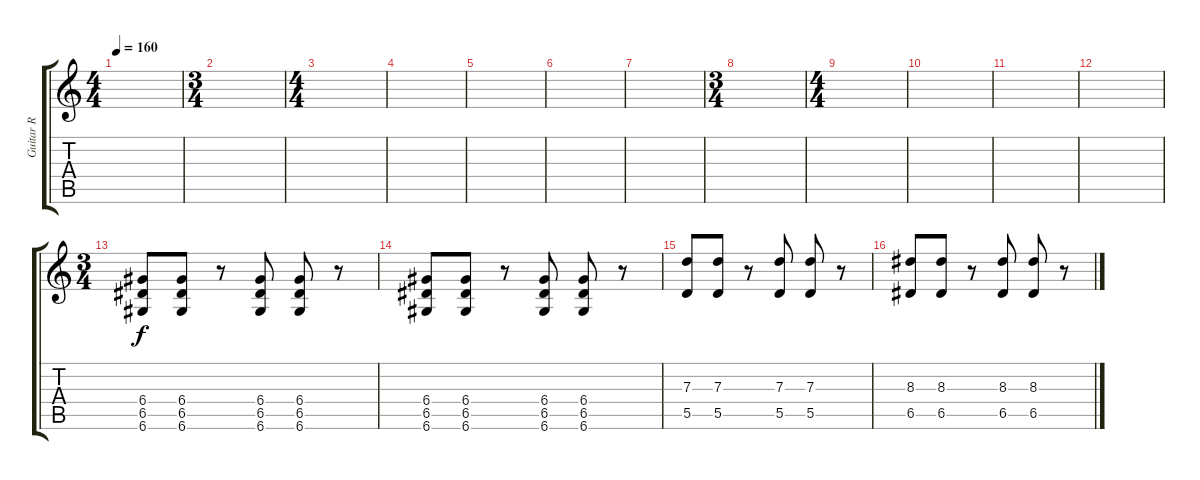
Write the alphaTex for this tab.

\track ("Guitar R" "Guitar R") {instrument overdrivenguitar}
\staff {score tabs}
\tuning (E4 B3 G3 D3 A2 D2) {hide}
\ts (4 4)
\tempo 160
\clef g2
\ks c
|
\ts (3 4)
|
\ts (4 4)
|
|
|
|
|
\ts (3 4)
|
\ts (4 4)
|
|
|
|
\ts (3 4)
(6.4 6.5 6.6).8 (6.4 6.5 6.6).8 r.8 (6.4 6.5 6.6).8 (6.4 6.5 6.6).8 r.8 |
(6.4 6.5 6.6).8 (6.4 6.5 6.6).8 r.8 (6.4 6.5 6.6).8 (6.4 6.5 6.6).8 r.8 |
(7.3 5.5).8 (7.3 5.5).8 r.8 (7.3 5.5).8 (7.3 5.5).8 r.8 |
(8.3 6.5).8 (8.3 6.5).8 r.8 (8.3 6.5).8 (8.3 6.5).8 r.8
